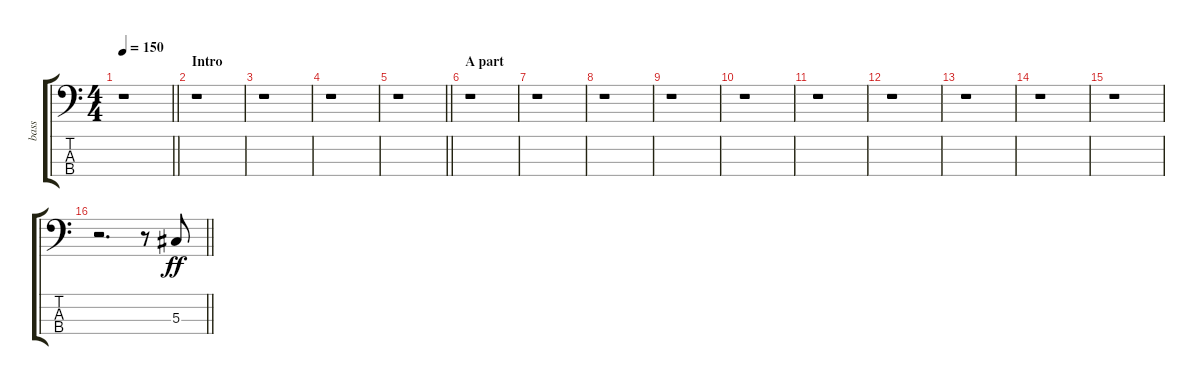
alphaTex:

\track ("bass" "bass") {instrument electricbasspick}
\staff {score tabs}
\tuning (Gb2 Db2 Ab1 Eb1) {hide}
\ts (4 4)
\tempo 150
\clef f4
\barLineRight lightlight
\ks c
r.1{dy ff instrument electricbasspick} |
\section ("" "Intro")
r.1 |
r.1 |
r.1 |
\barLineRight lightlight
r.1 |
\section ("" "A part")
r.1 |
r.1 |
r.1 |
r.1 |
r.1 |
r.1 |
r.1 |
r.1 |
r.1 |
r.1 |
\barLineRight lightlight
r.2{d} r.8 5.3.8{instrument electricbasspick}
